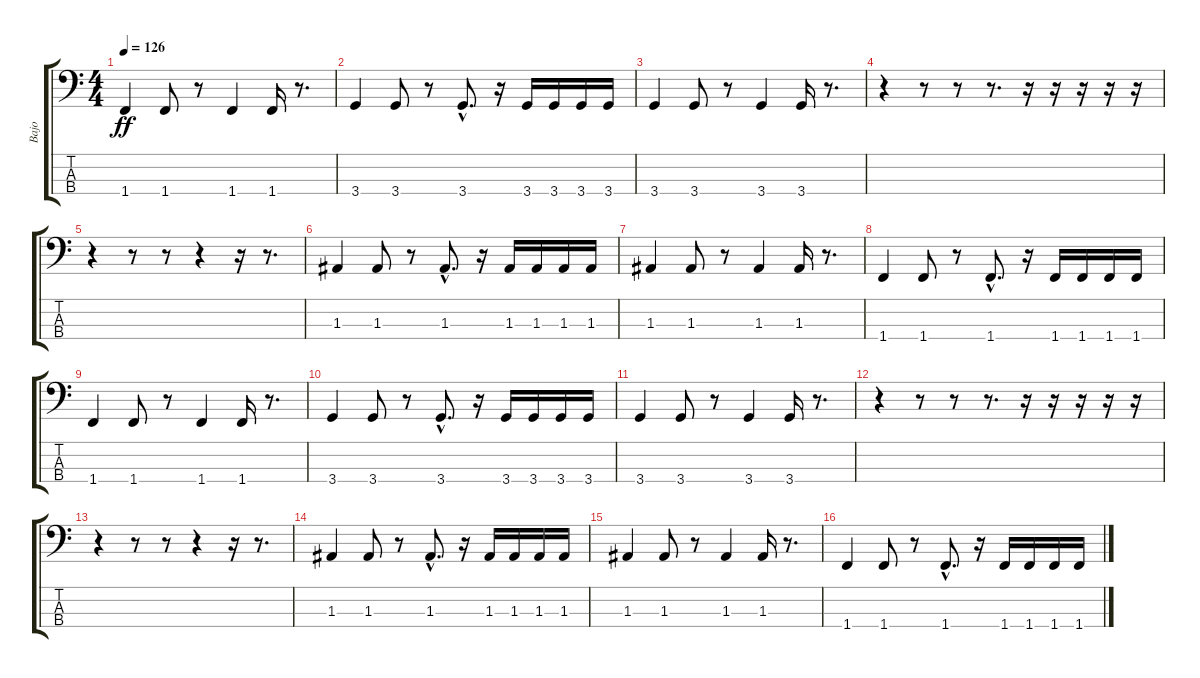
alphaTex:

\track ("Bajo" "Bajo") {instrument fretlessbass}
\staff {score tabs}
\tuning (G2 D2 A1 E1) {hide}
\ts (4 4)
\tempo 126
\clef f4
\ks c
1.4.4{dy ff} 1.4.8 r.8 1.4.4 1.4.16 r.8{d} |
3.4.4 3.4.8 r.8 3.4{hac}.8{d} r.16 3.4.16 3.4.16 3.4.16 3.4.16 |
3.4.4 3.4.8 r.8 3.4.4 3.4.16 r.8{d} |
r.4 r.8 r.8 r.8{d} r.16 r.16 r.16 r.16 r.16 |
r.4 r.8 r.8 r.4 r.16 r.8{d} |
1.3.4 1.3.8 r.8 1.3{hac}.8{d} r.16 1.3.16 1.3.16 1.3.16 1.3.16 |
1.3.4 1.3.8 r.8 1.3.4 1.3.16 r.8{d} |
1.4.4 1.4.8 r.8 1.4{hac}.8{d} r.16 1.4.16 1.4.16 1.4.16 1.4.16 |
1.4.4 1.4.8 r.8 1.4.4 1.4.16 r.8{d} |
3.4.4 3.4.8 r.8 3.4{hac}.8{d} r.16 3.4.16 3.4.16 3.4.16 3.4.16 |
3.4.4 3.4.8 r.8 3.4.4 3.4.16 r.8{d} |
r.4 r.8 r.8 r.8{d} r.16 r.16 r.16 r.16 r.16 |
r.4 r.8 r.8 r.4 r.16 r.8{d} |
1.3.4 1.3.8 r.8 1.3{hac}.8{d} r.16 1.3.16 1.3.16 1.3.16 1.3.16 |
1.3.4 1.3.8 r.8 1.3.4 1.3.16 r.8{d} |
1.4.4 1.4.8 r.8 1.4{hac}.8{d} r.16 1.4.16 1.4.16 1.4.16 1.4.16
